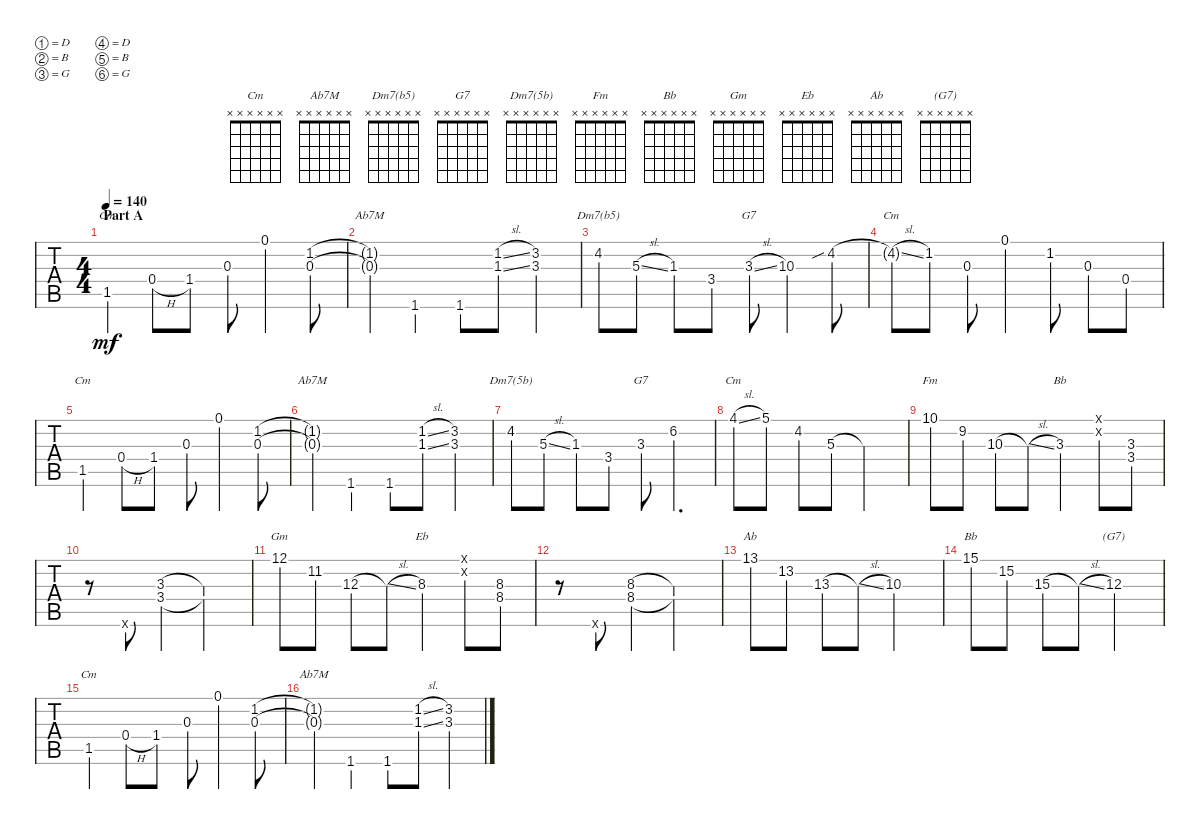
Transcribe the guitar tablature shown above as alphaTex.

\defaultSystemsLayout 4
\bracketExtendMode groupsimilarinstruments
\singleTrackTrackNamePolicy hidden
\multiTrackTrackNamePolicy hidden
\otherSystemsTrackNameOrientation horizontal
\track ("Steel Guitar" "S-Gt") {instrument acousticguitarsteel}
\staff {tabs}
\tuning (D4 B3 G3 D3 B2 G2)
\chord ("Cm" x x x x x x)
\chord ("Ab7M" x x x x x x)
\chord ("Dm7(b5)" x x x x x x)
\chord ("G7" x x x x x x)
\chord ("Dm7(5b)" x x x x x x)
\chord ("Fm" x x x x x x)
\chord ("Bb" x x x x x x)
\chord ("Gm" x x x x x x)
\chord ("Eb" x x x x x x)
\chord ("Ab" x x x x x x)
\chord ("(G7)" x x x x x x)
\ts (4 4)
\section ("" "Part A")
\tempo 140
\clef g2
\ks eb
1.5.4{ch "Cm" dy mf instrument acousticguitarsteel} 0.4{h}.8 1.4.8 0.3.8 0.1.4 (1.2 0.3).8 |
(1.2{t} 0.3{t}).4{ch "Ab7M"} 1.6.4 1.6.8 (1.2{sl} 1.3{sl}).8 (3.2 3.3).4 |
4.2.8{ch "Dm7(b5)"} 5.3{sl}.8 1.3.8 3.4.8 3.3{sl}.8{ch "G7"} 10.3.4 4.2{sib}.8 |
4.2{sl t}.8{ch "Cm"} 1.2.8 0.3.8 0.1.4 1.2.8 0.3.8 0.4.8 |
1.5.4{ch "Cm"} 0.4{h}.8 1.4.8 0.3.8 0.1.4 (1.2 0.3).8 |
(1.2{t} 0.3{t}).4{ch "Ab7M"} 1.6.4 1.6.8 (1.2{sl} 1.3{sl}).8 (3.2 3.3).4 |
4.2.8{ch "Dm7(5b)"} 5.3{sl}.8 1.3.8 3.4.8 3.3.8{ch "G7"} 6.2.4{d} |
4.1{sl}.8{ch "Cm"} 5.1.8 4.2.8 5.3.8 5.3{t}.2 |
10.1.8{ch "Fm"} 9.2.8 10.3.8 10.3{sl t}.8 3.3.4{ch "Bb"} (0.2{x} 0.1{x}).8 (3.3 3.4).8 |
r.8 0.6{x}.8 (3.3 3.4).4 (3.4{t} 3.3{t}).2 |
12.1.8{ch "Gm"} 11.2.8 12.3.8 12.3{sl t}.8 8.3.4{ch "Eb"} (0.1{x} 0.2{x}).8 (8.3 8.4).8 |
r.8 0.6{x}.8 (8.3 8.4).4 (8.4{t} 8.3{t}).2 |
13.1.8{ch "Ab"} 13.2.8 13.3.8 13.3{sl t}.8 10.3.2 |
15.1.8{ch "Bb"} 15.2.8 15.3.8 15.3{sl t}.8 12.3.2{ch "(G7)"} |
1.5.4{ch "Cm"} 0.4{h}.8 1.4.8 0.3.8 0.1.4 (1.2 0.3).8 |
(1.2{t} 0.3{t}).4{ch "Ab7M"} 1.6.4 1.6.8 (1.2{sl} 1.3{sl}).8 (3.2 3.3).4
